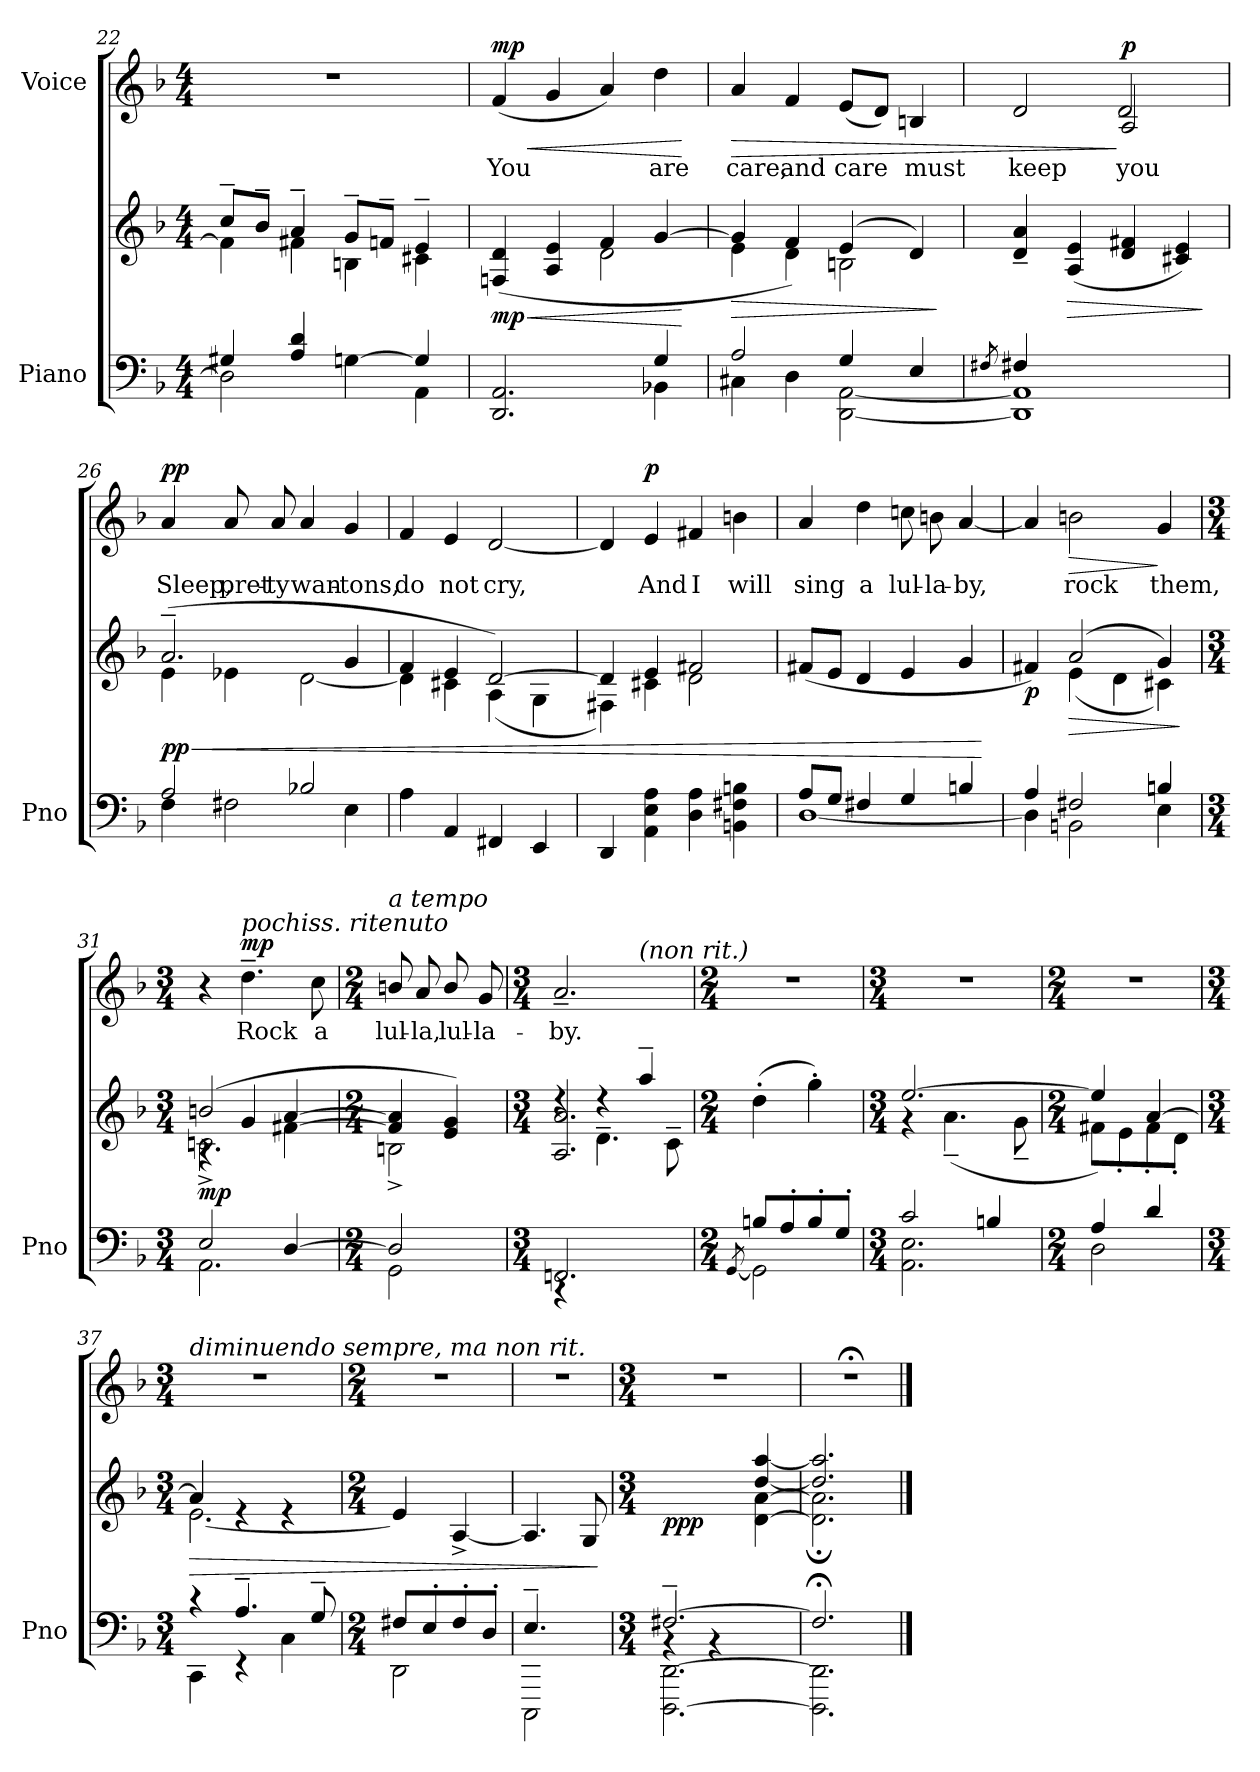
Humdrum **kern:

**kern	**kern	**dynam	**kern	**text	**dynam
*part2	*part2	*part2	*part1	*part1	*part1
*staff3	*staff2	*staff2/3	*staff1	*staff1	*staff1
*I"Piano	*	*	*I"Voice	*	*
*I'Pno	*	*	*	*	*
*clefF4	*clefG2	*	*clefG2	*	*
*k[b-]	*k[b-]	*	*k[b-]	*	*
*M4/4	*M4/4	*	*M4/4	*	*
=22	=22	=22	=22	=22	=22
*^	*^	*	*	*	*
4G#X/	2D\]	8cc~/L	4f\]	.	1r	.	.
.	.	8b-~/J	.	.	.	.	.
4A/ 4d/	.	4a~/	4f#X\	.	.	.	.
[4Gn\	4ryy	8g~/L	4Bn\	.	.	.	.
.	.	8fn~/J	.	.	.	.	.
4AA\	4G/]	4e~/	4c#X\	.	.	.	.
!!LO:LB:g=z
=23	=23	=23	=23	=23	=23	=23	=23
!	!	!	!	!LO:HP:b	!	!LO:LY:b	!LO:HP:b
!	!	!	!	!LO:DY:n=1:b	!	!	!LO:DY:n=1:a
2.DD/ 2.AA/	2.ryy	(>4Fn/ 4d/	2ryy	< mp	(<4f/	You	< mp
.	.	4A/ 4e/	.	.	4g/	.	.
.	.	4f/	2d\	.	4a/)	.	.
!	!	!	!	!	!	!LO:LY:b	!
4G/	4BB-X\	[4g/	.	.	4dd\	are	.
*v	*v	*	*	*	*	*	*
*	*v	*v	*	*	*	*
.	.	[	.	.	[
=24	=24	=24	=24	=24	=24
*^	*	*	*	*	*
!	!	!	!LO:HP:b	!	!LO:LY:b	!LO:HP:b
*	*	*^	*	*	*	*
2A/	4C#X\	4g/]	4e\	>	4a/	care,	>
!	!	!	!	!	!	!LO:LY:b	!
.	4D\	4f/)	4d\	.	4f/	and	.
!	!	!	!	!	!	!LO:LY:b	!
4G/	[2DD\ [2AA\	(>4e/	2Bn\	.	(<8e/L	care	.
.	.	.	.	.	8d/J)	.	.
!	!	!	!	!	!	!LO:LY:b	!
4E/	.	4d/)	.	.	4Bn/	must	.
*v	*v	*	*	*	*	*	*
*	*v	*v	*	*	*	*
.	.	]	.	.	.
=25	=25	=25	=25	=25	=25
8qF#X/	.	.	.	.	.
*^	*	*	*	*	*
!	!	!	!	!	!LO:LY:b	!
*	*	*	*	*^	*	*
4F#/	1DD] 1AA]	4d/~ 4a/~	.	2d/	2ryy	keep	.
!	!	!	!LO:HP:b	!	!	!	!
4ryy	.	(>4A/ 4e/	>	.	.	.	.
!	!	!	!	!	!	!LO:LY:b	!LO:DY:n=1:a
2ryy	.	4d/ 4f#X/	.	2A/	2d/	you	] p
.	.	4c#X/ 4e/)	.	.	.	.	.
*v	*v	*	*	*v	*v	*	*
.	.	]	.	.	.
!!LO:PB:g=z
=26	=26	=26	=26	=26	=26
*^	*	*	*	*	*
!	!	!	!LO:HP:b	!	!LO:LY:b	!
*	*	*^	*	*	*	*
!	!	!	!	!LO:DY:n=1:b	!	!	!LO:DY:a
2A/	4F\	(>2.a~/	4e\	< pp	4a/	Sleep,	pp
!	!	!	!	!	!	!LO:LY:b	!
.	2F#X\	.	4e-X\	.	8a/	pret-	.
!	!	!	!	!	!	!LO:LY:b	!
.	.	.	.	.	8a/	-ty	.
!	!	!	!	!	!	!LO:LY:b	!
2B-X/	.	.	[2d\	.	4a/	wan-	.
!	!	!	!	!	!	!LO:LY:b	!
.	4E\	4g/	.	.	4g/	-tons,	.
=27	=27	=27	=27	=27	=27	=27	=27
!	!	!	!	!	!	!LO:LY:b	!
*v	*v	*	*	*	*	*	*
4A\	4f/	4d\]	.	4f/	do	.
!	!	!	!	!	!LO:LY:b	!
4AA/	4e/	4c#X\	.	4e/	not	.
!	!	!	!	!	!LO:LY:b	!
4FF#X/	[2d/)	(<4A\	.	[2d/	cry,	.
4EE/	.	4G\	.	.	.	.
=28	=28	=28	=28	=28	=28	=28
4DD/	4d/]	4F#X\)	.	4d/]	.	.
!	!	!	!	!	!LO:LY:b	!LO:DY:a
4AA\ 4E\ 4A\	4e/	4c#X\	.	4e/	And	p
!	!	!	!	!	!LO:LY:b	!
4D\ 4A\	2f#X/	2d\	.	4f#X/	I	.
!	!	!	!	!	!LO:LY:b	!
4BBn\ 4F#X\ 4Bn\	.	.	.	4bn\	will	.
*	*v	*v	*	*	*	*
!!LO:LB:g=z
=29	=29	=29	=29	=29	=29
*^	*	*	*	*	*
!	!	!	!	!	!LO:LY:b	!
8A/L	[1D	(<8f#X/L	.	4a/	sing	.
8G/J	.	8e/J	.	.	.	.
!	!	!	!	!	!LO:LY:b	!
4F#X/	.	4d/	.	4dd\	a	.
!	!	!	!	!	!LO:LY:b	!
4G/	.	4e/	.	8ccn\	lul-	.
!	!	!	!	!	!LO:LY:b	!
.	.	.	.	8bn\	-la-	.
!	!	!	!	!	!LO:LY:b	!
4Bn/	.	4g/	.	[4a/	-by,	.
*v	*v	*	*	*	*	*
.	.	[	.	.	.
=30	=30	=30	=30	=30	=30
*^	*^	*	*	*	*
!	!	!	!	!LO:DY:b	!	!	!
4A/	4D\]	4f#X/)	4ryy	p	4a/]	.	.
!	!	!	!	!LO:HP:b	!	!LO:LY:b	!LO:HP:b
2F#X/	2BBn\	(>2a/	(<4e\	>	2bn\	rock	>
.	.	.	4d\	.	.	.	.
!	!	!	!	!	!	!LO:LY:b	!
4Bn/	4E\	4g/)	4c#X\)	.	4g/	them,	]
*v	*v	*	*	*	*	*	*
*	*v	*v	*	*	*	*
.	.	]	.	.	.
=31	=31	=31	=31	=31	=31
*M3/4	*M3/4	*	*M3/4	*	*
*	*	*	*MM144	*	*
*^	*^	*	*	*	*
*	*	*	*^	*	*	*	*
!	!	!	!	!	!LO:DY:b	!	!	!
2E/	2.AA\	(>2bn/	2.cn^\	4rA	mp	4r	.	.
!	!	!	!	!	!	!LO:TX:a:i:t=pochiss. ritenuto	!	!
!	!	!	!	!	!	!	!LO:LY:b	!LO:DY:a
.	.	.	.	4g/	.	4.dd~\	Rock	mp
[4D/	.	[4a/	.	[4f#X\	.	.	.	.
!	!	!	!	!	!	!	!LO:LY:b	!
.	.	.	.	.	.	8cc\	a	.
*	*	*v	*v	*v	*	*	*	*
=32	=32	=32	=32	=32	=32	=32
*M2/4	*	*M2/4	*	*M2/4	*	*
*	*	*	*	*MM152	*	*
*	*	*^	*	*	*	*
!	!	!	!	!	!LO:TX:a:i:t=a tempo	!	!
!	!	!	!	!	!	!LO:LY:b	!
2D/]	2GG\	4f#/] 4a/]	2Bn^\	.	8bn/	lul-	.
!	!	!	!	!	!	!LO:LY:b	!
.	.	.	.	.	8a/	-la,	.
!	!	!	!	!	!	!LO:LY:b	!
.	.	4e/ 4g/)	.	.	8b/	lul-	.
!	!	!	!	!	!	!LO:LY:b	!
.	.	.	.	.	8g/	-la-	.
*	*	*v	*v	*	*	*	*
!!LO:LB:g=z
=33	=33	=33	=33	=33	=33	=33
*M3/4	*	*M3/4	*	*M3/4	*	*
*	*	*^	*	*	*	*
*	*	*	*^	*	*	*	*
!	!	!	!	!	!	!	!LO:LY:b	!
*	*	*	*	*	*	*^	*	*
4rCC	2.FFn/	4rdd	2.A/ 2.a/	4ryy	.	2.a~/	2ryy	-by.	.
2ryy	.	4rdd	.	4.d~\	.	.	.	.	.
!	!	!	!	!	!	!	!LO:TX:a:i:t=(non rit.)	!	!
.	.	4aa~/	.	.	.	.	4ryy	.	.
.	.	.	.	8c~\	.	.	.	.	.
*	*	*v	*v	*v	*	*	*	*	*
*	*	*	*	*v	*v	*	*
=34	=34	=34	=34	=34	=34	=34
*M2/4	*	*M2/4	*	*M2/4	*	*
.	[8qGG/	.	.	.	.	.
8Bn/L	2GG\]	(>4dd'\	.	2r	.	.
8A'/	.	.	.	.	.	.
8B'/	.	4gg'\)	.	.	.	.
8G'/J	.	.	.	.	.	.
=35	=35	=35	=35	=35	=35	=35
*M3/4	*	*M3/4	*	*M3/4	*	*
*	*	*^	*	*	*	*
2c/	2.AA\ 2.E\	[2.ee/	4r	.	2.r	.	.
.	.	.	(<4.a~\	.	.	.	.
4Bn/	.	.	.	.	.	.	.
.	.	.	8g~\	.	.	.	.
=36	=36	=36	=36	=36	=36	=36	=36
*M2/4	*	*M2/4	*	*	*M2/4	*	*
4A/	2D\	4ee/]	8f#X\L)	.	2r	.	.
.	.	.	8e'\	.	.	.	.
4d/	.	[4a/	8f#'\	.	.	.	.
.	.	.	8d'\J	.	.	.	.
!!LO:LB:g=z
=37	=37	=37	=37	=37	=37	=37	=37
*M3/4	*	*M3/4	*	*	*M3/4	*	*
!	!	!	!	!	!LO:TX:a:i:t=diminuendo sempre, ma non rit.	!	!
!	!	!	!	!LO:HP:b	!	!	!
4r	4CC\	4a/]	[2.e\	>	2.r	.	.
4.A~/	4r	4re	.	.	.	.	.
.	4C\	4re	.	.	.	.	.
8G~/	.	.	.	.	.	.	.
*	*	*v	*v	*	*	*	*
=38	=38	=38	=38	=38	=38	=38
*M2/4	*	*M2/4	*	*M2/4	*	*
8F#X/L	2DD\	4e/]	.	2r	.	.
8E'/	.	.	.	.	.	.
8F#'/	.	(>[4A^/	.	.	.	.
8D'/J	.	.	.	.	.	.
=39	=39	=39	=39	=39	=39	=39
*	*	*^	*	*	*	*
4.E~/	2CCC\	4.A/]	4.ryy	.	2r	.	.
8ryy	.	8ryy	8G/	.	.	.	.
*v	*v	*	*	*	*	*	*
*	*v	*v	*	*	*	*
.	.	]	.	.	.
=40	=40	=40	=40	=40	=40
*M3/4	*M3/4	*	*M3/4	*	*
*^	*^	*	*	*	*
*	*^	*	*	*	*	*	*
!	!	!	!	!	!LO:DY:b	!	!	!
[2.F#X~/)	4rBB	[2.DDD\ [2.DD\	2ryy	2ryy	ppp	2.r	.	.
.	4rBB	.	.	.	.	.	.	.
.	4ryy	.	[4d\ [4a\	[4dd/ [4aa/	.	.	.	.
*	*v	*v	*	*	*	*	*	*
=41	=41	=41	=41	=41	=41	=41	=41
2.F#;</]	2.DDD\] 2.DD\]	2.d\] 2.a\]	2.dd/];< 2.aa/];<	.	2.r;<	.	.
*v	*v	*	*	*	*	*	*
*	*v	*v	*	*	*	*
==	==	==	==	==	==
*-	*-	*-	*-	*-	*-
